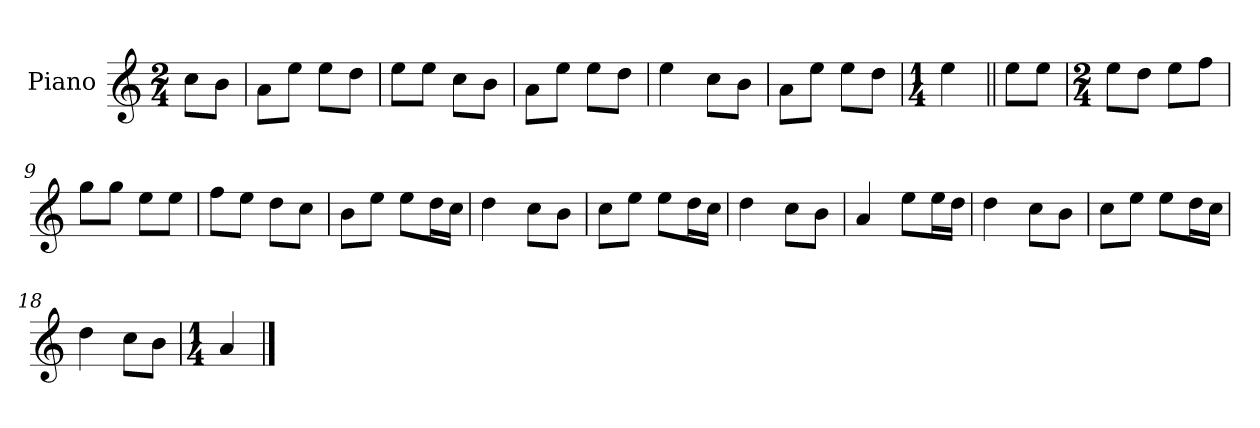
**kern
*part1
*staff1
*I"Piano
*I'Pno.
*clefG2
*k[]
*M2/4
=
8cc\L
8b\J
=1
8a\L
8ee\J
8ee\L
8dd\J
=2
8ee\L
8ee\J
8cc\L
8b\J
=3
8a\L
8ee\J
8ee\L
8dd\J
=4
4ee\
8cc\L
8b\J
=5
8a\L
8ee\J
8ee\L
8dd\J
=6
*M1/4
4ee\
=7||
8ee\L
8ee\J
=8
*M2/4
8ee\L
8dd\J
8ee\L
8ff\J
=9
8gg\L
8gg\J
8ee\L
8ee\J
!!LO:LB:g=z
=10
8ff\L
8ee\J
8dd\L
8cc\J
=11
8b\L
8ee\J
8ee\L
16dd\L
16cc\JJ
=12
4dd\
8cc\L
8b\J
=13
8cc\L
8ee\J
8ee\L
16dd\L
16cc\JJ
=14
4dd\
8cc\L
8b\J
=15
4a/
8ee\L
16ee\L
16dd\JJ
=16
4dd\
8cc\L
8b\J
=17
8cc\L
8ee\J
8ee\L
16dd\L
16cc\JJ
=18
4dd\
8cc\L
8b\J
!!LO:LB:g=z
=19
*M1/4
4a/
==
*-
